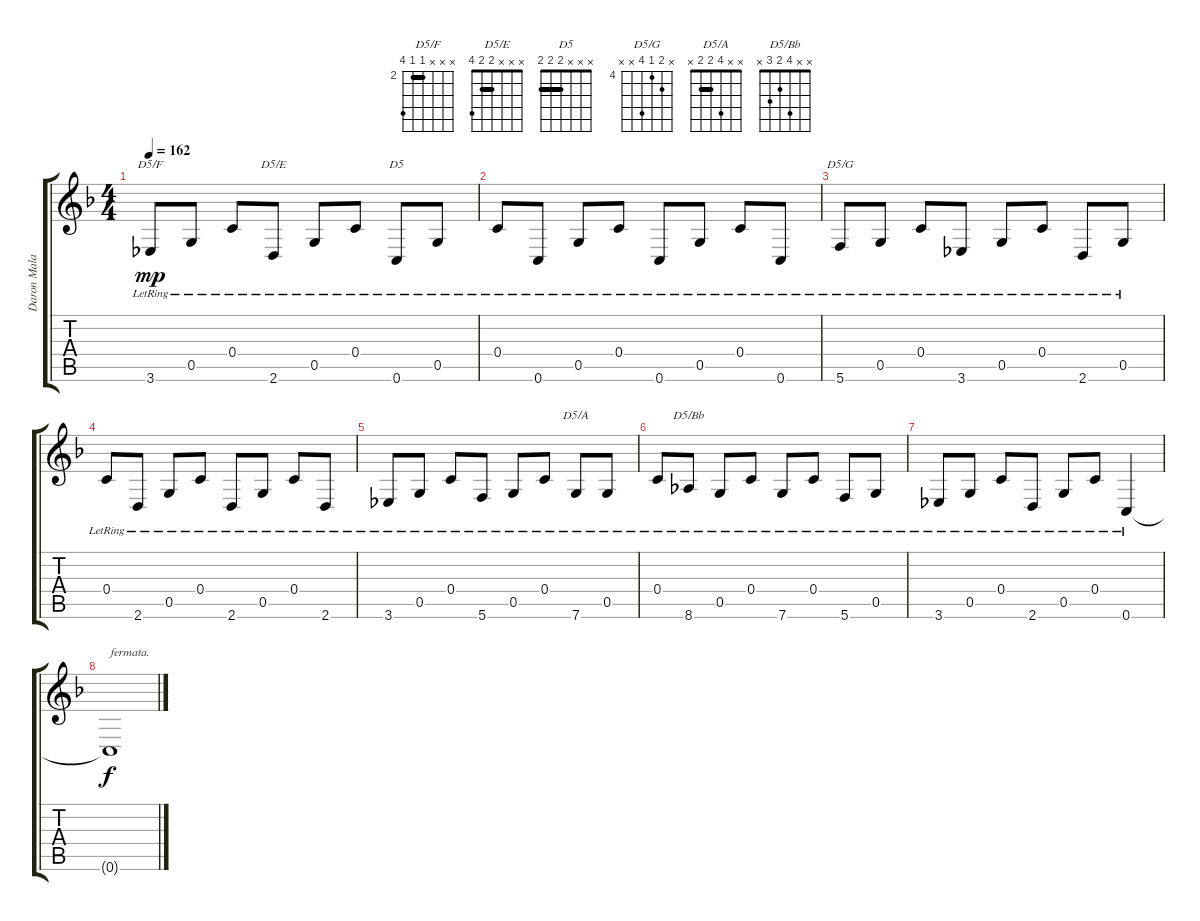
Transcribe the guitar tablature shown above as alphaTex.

\track ("Daron Malakian Gtr. 1" "Daron Mala") {instrument electricguitarclean}
\staff {score tabs}
\tuning (D4 A3 F3 C3 G2 C2) {hide}
\chord ("D5/F" x x x 2 2 5) {firstfret 2 barre 2}
\chord ("D5/E" x x x 2 2 4) {barre 2}
\chord ("D5" x x x 2 2 2) {barre 2}
\chord ("D5/G" x 5 4 7 x x) {firstfret 4}
\chord ("D5/A" x x 4 2 2 x) {barre 2}
\chord ("D5/Bb" x x 4 2 3 x)
\ts (4 4)
\tempo 162
\clef g2
\ks dminor
3.6{lr}.8{ch "D5/F" dy mp} 0.5{lr}.8 0.4{lr}.8 2.6{lr}.8{ch "D5/E"} 0.5{lr}.8 0.4{lr}.8 0.6{lr}.8{ch "D5"} 0.5{lr}.8 |
0.4{lr}.8 0.6{lr}.8 0.5{lr}.8 0.4{lr}.8 0.6{lr}.8 0.5{lr}.8 0.4{lr}.8 0.6{lr}.8 |
5.6{lr}.8{ch "D5/G"} 0.5{lr}.8 0.4{lr}.8 3.6{lr}.8 0.5{lr}.8 0.4{lr}.8 2.6{lr}.8 0.5{lr}.8 |
0.4{lr}.8 2.6{lr}.8 0.5{lr}.8 0.4{lr}.8 2.6{lr}.8 0.5{lr}.8 0.4{lr}.8 2.6{lr}.8 |
3.6{lr}.8 0.5{lr}.8 0.4{lr}.8 5.6{lr}.8 0.5{lr}.8 0.4{lr}.8 7.6{lr}.8{ch "D5/A"} 0.5{lr}.8 |
0.4{lr}.8 8.6{lr}.8{ch "D5/Bb"} 0.5{lr}.8 0.4{lr}.8 7.6{lr}.8 0.4{lr}.8 5.6{lr}.8 0.5{lr}.8 |
3.6{lr}.8 0.5{lr}.8 0.4{lr}.8 2.6{lr}.8 0.5{lr}.8 0.4{lr}.8 0.6{lr}.4 |
0.6{t}.1{txt "fermata." dy f}
